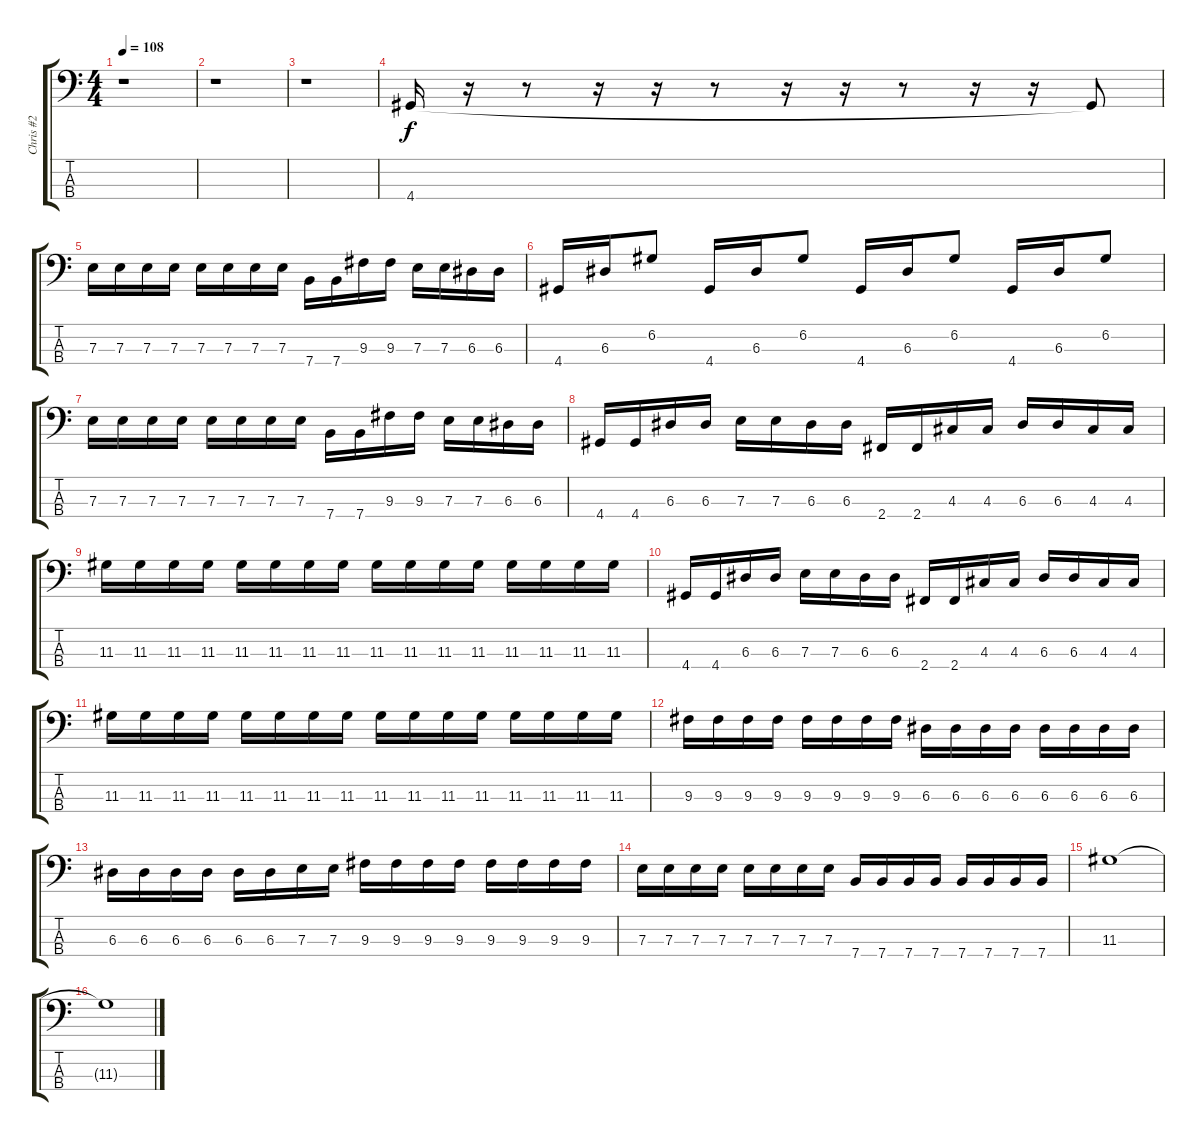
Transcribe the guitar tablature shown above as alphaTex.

\track ("Chris #2" "Chris #2") {instrument electricbasspick}
\staff {score tabs}
\tuning (G2 D2 A1 E1) {hide}
\ts (4 4)
\tempo 108
\clef f4
\ks c
r.1{dy f} |
r.1 |
r.1 |
4.4.16 r.16 r.8 r.16 r.16 r.8 r.16 r.16 r.8 r.16 r.16 4.4{t}.8 |
7.3.16 7.3.16 7.3.16 7.3.16 7.3.16 7.3.16 7.3.16 7.3.16 7.4.16 7.4.16 9.3.16 9.3.16 7.3.16 7.3.16 6.3.16 6.3.16 |
4.4.16 6.3.16 6.2.8 4.4.16 6.3.16 6.2.8 4.4.16 6.3.16 6.2.8 4.4.16 6.3.16 6.2.8 |
7.3.16 7.3.16 7.3.16 7.3.16 7.3.16 7.3.16 7.3.16 7.3.16 7.4.16 7.4.16 9.3.16 9.3.16 7.3.16 7.3.16 6.3.16 6.3.16 |
4.4.16 4.4.16 6.3.16 6.3.16 7.3.16 7.3.16 6.3.16 6.3.16 2.4.16 2.4.16 4.3.16 4.3.16 6.3.16 6.3.16 4.3.16 4.3.16 |
11.3.16 11.3.16 11.3.16 11.3.16 11.3.16 11.3.16 11.3.16 11.3.16 11.3.16 11.3.16 11.3.16 11.3.16 11.3.16 11.3.16 11.3.16 11.3.16 |
4.4.16 4.4.16 6.3.16 6.3.16 7.3.16 7.3.16 6.3.16 6.3.16 2.4.16 2.4.16 4.3.16 4.3.16 6.3.16 6.3.16 4.3.16 4.3.16 |
11.3.16 11.3.16 11.3.16 11.3.16 11.3.16 11.3.16 11.3.16 11.3.16 11.3.16 11.3.16 11.3.16 11.3.16 11.3.16 11.3.16 11.3.16 11.3.16 |
9.3.16 9.3.16 9.3.16 9.3.16 9.3.16 9.3.16 9.3.16 9.3.16 6.3.16 6.3.16 6.3.16 6.3.16 6.3.16 6.3.16 6.3.16 6.3.16 |
6.3.16 6.3.16 6.3.16 6.3.16 6.3.16 6.3.16 7.3.16 7.3.16 9.3.16 9.3.16 9.3.16 9.3.16 9.3.16 9.3.16 9.3.16 9.3.16 |
7.3.16 7.3.16 7.3.16 7.3.16 7.3.16 7.3.16 7.3.16 7.3.16 7.4.16 7.4.16 7.4.16 7.4.16 7.4.16 7.4.16 7.4.16 7.4.16 |
11.3.1 |
11.3{t}.1
